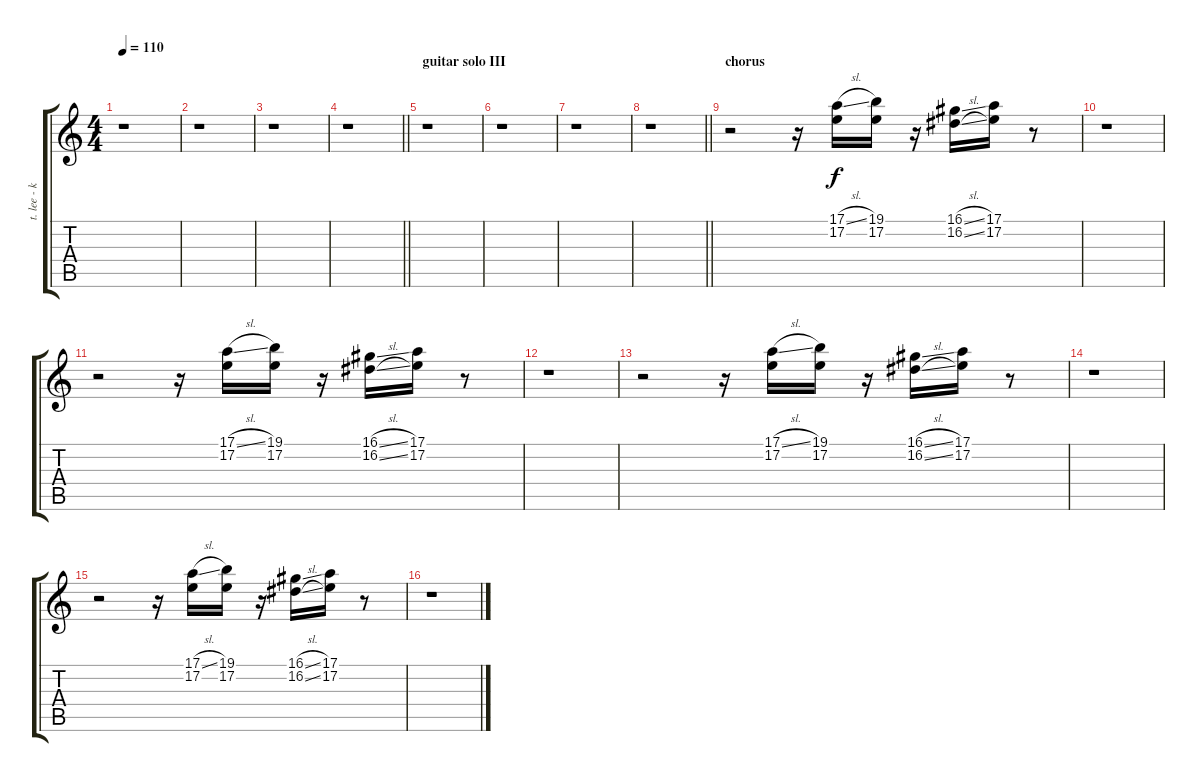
\track ("t. lee - keyboards" "t. lee - k") {instrument synthbrass1}
\staff {score tabs}
\tuning (E4 B3 G3 D3 A2 E2) {hide}
\ts (4 4)
\tempo 110
\clef g2
\ks c
r.1{dy f} |
r.1 |
r.1 |
\barLineRight lightlight
r.1 |
\section ("" "guitar solo III")
r.1 |
r.1 |
r.1 |
\barLineRight lightlight
r.1 |
\section ("" "chorus")
r.2 r.16 (17.1{sl} 17.2).16 (19.1 17.2).16 r.16 (16.1{sl} 16.2{sl}).16 (17.1 17.2).16 r.8 |
r.1 |
r.2 r.16 (17.1{sl} 17.2).16 (19.1 17.2).16 r.16 (16.1{sl} 16.2{sl}).16 (17.1 17.2).16 r.8 |
r.1 |
r.2 r.16 (17.1{sl} 17.2).16 (19.1 17.2).16 r.16 (16.1{sl} 16.2{sl}).16 (17.1 17.2).16 r.8 |
r.1 |
r.2 r.16 (17.1{sl} 17.2).16 (19.1 17.2).16 r.16 (16.1{sl} 16.2{sl}).16 (17.1 17.2).16 r.8 |
r.1
